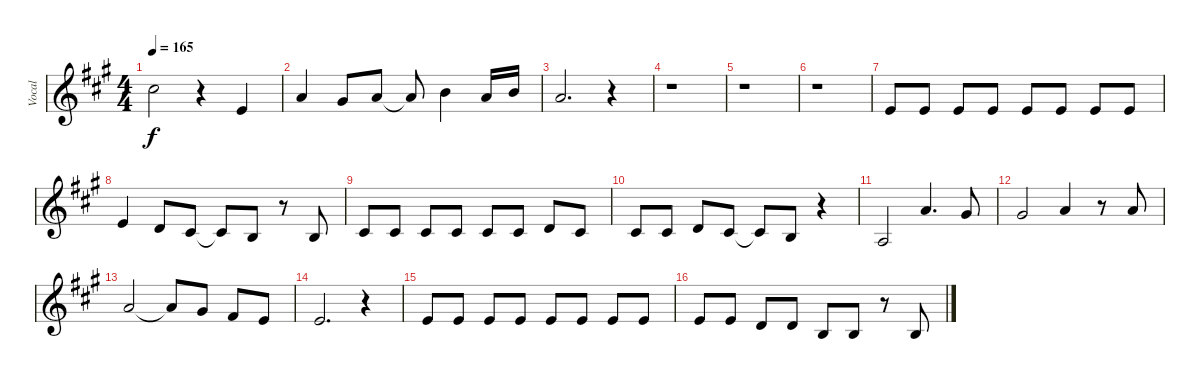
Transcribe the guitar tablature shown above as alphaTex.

\track ("Vocal" "Vocal") {instrument violin}
\staff {score}
\tuning (E4 B3 G3 D3 A2 E2 B1) {hide}
\ts (4 4)
\tempo 165
\clef g2
\ks a
9.1{t}.2{dy f} r.4 0.1.4 |
5.1.4 4.1.8 5.1.8 5.1{t}.8 7.1.4 5.1.16 7.1.16 |
5.1.2{d} r.4 |
r.1 |
r.1 |
r.1 |
0.1.8 0.1.8 0.1.8 0.1.8 0.1.8 0.1.8 0.1.8 0.1.8 |
0.1.4 7.3.8 2.2.8 2.2{t}.8 0.2.8 r.8 0.2.8 |
2.2.8 2.2.8 2.2.8 2.2.8 2.2.8 2.2.8 7.3.8 2.2.8 |
2.2.8 2.2.8 3.2.8 2.2.8 2.2{t}.8 0.2.8 r.4 |
2.3.2 5.1.4{d} 4.1.8 |
4.1.2 5.1.4 r.8 5.1.8 |
5.1.2 5.1{t}.8 4.1.8 2.1.8 0.1.8 |
0.1.2{d} r.4 |
0.1.8 0.1.8 0.1.8 0.1.8 0.1.8 0.1.8 0.1.8 0.1.8 |
0.1.8 0.1.8 3.2.8 3.2.8 0.2.8 0.2.8 r.8 0.2.8
